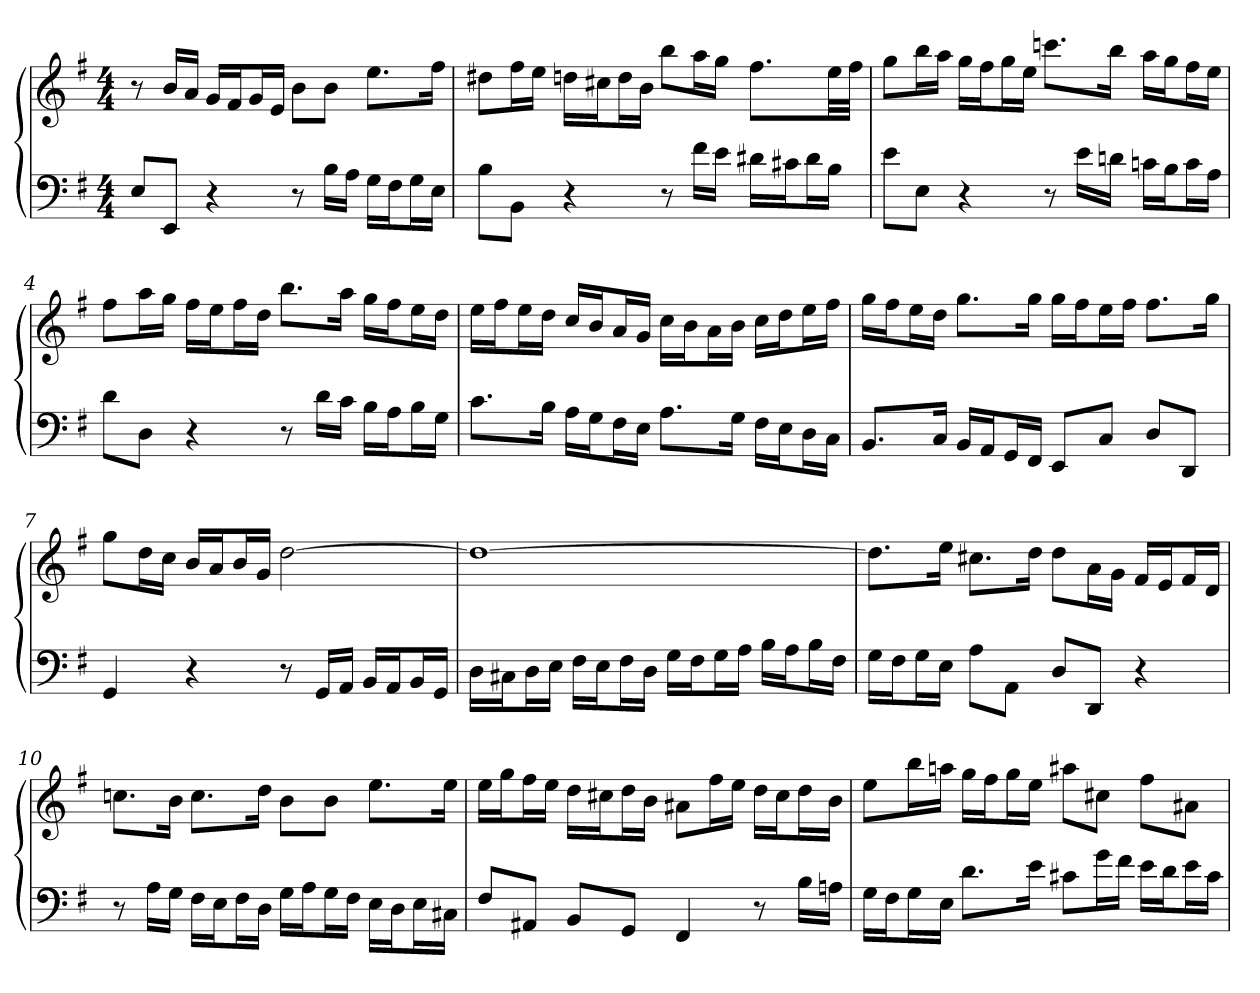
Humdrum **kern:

**kern	**kern
*part2	*part1
*staff2	*staff1
*clefF4	*clefG2
*k[f#]	*k[f#]
*e:	*e:
*M4/4	*M4/4
=1	=1
8E/L	8r
8EE/J	16b/LL
.	16a/JJ
4r	16g/LL
.	16f#/J
.	16g/L
.	16e/JJ
8r	8b\L
16B\LL	8b\J
16A\JJ	.
16G\LL	8.ee\L
16F#\J	.
16G\L	.
16E\JJ	16ff#\Jk
=2	=2
8B\L	8dd#X\L
8BB\J	16ff#\L
.	16ee\JJ
4r	16ddn\LL
.	16cc#X\J
.	16dd\L
.	16b\JJ
8r	8bb\L
16f#\LL	16aa\L
16e\JJ	16gg\JJ
16d#X\LL	8.ff#\L
16c#X\J	.
16d#\L	.
16B\JJ	32ee\LL
.	32ff#\JJJ
=3	=3
8e\L	8gg\L
8E\J	16bb\L
.	16aa\JJ
4r	16gg\LL
.	16ff#\J
.	16gg\L
.	16ee\JJ
8r	8.cccn\L
16e\LL	.
16dn\JJ	16bb\Jk
16cn\LL	16aa\LL
16B\J	16gg\J
16c\L	16ff#\L
16A\JJ	16ee\JJ
=4	=4
8d\L	8ff#\L
8D\J	16aa\L
.	16gg\JJ
4r	16ff#\LL
.	16ee\J
.	16ff#\L
.	16dd\JJ
8r	8.bb\L
16d\LL	.
16c\JJ	16aa\Jk
16B\LL	16gg\LL
16A\J	16ff#\J
16B\L	16ee\L
16G\JJ	16dd\JJ
=5	=5
8.c\L	16ee\LL
.	16ff#\J
.	16ee\L
16B\Jk	16dd\JJ
16A\LL	16cc/LL
16G\J	16b/J
16F#\L	16a/L
16E\JJ	16g/JJ
8.A\L	16cc\LL
.	16b\J
.	16a\L
16G\Jk	16b\JJ
16F#\LL	16cc\LL
16E\J	16dd\J
16D\L	16ee\L
16C\JJ	16ff#\JJ
=6	=6
8.BB/L	16gg\LL
.	16ff#\J
.	16ee\L
16C/Jk	16dd\JJ
16BB/LL	8.gg\L
16AA/J	.
16GG/L	.
16FF#/JJ	16gg\Jk
8EE/L	16gg\LL
.	16ff#\J
8C/J	16ee\L
.	16ff#\JJ
8D/L	8.ff#\L
8DD/J	.
.	16gg\Jk
=7	=7
4GG	8gg\L
.	16dd\L
.	16cc\JJ
4r	16b/LL
.	16a/J
.	16b/L
.	16g/JJ
8r	[2dd
16GG/LL	.
16AA/JJ	.
16BB/LL	.
16AA/J	.
16BB/L	.
16GG/JJ	.
=8	=8
16D\LL	1dd_
16C#X\J	.
16D\L	.
16E\JJ	.
16F#\LL	.
16E\J	.
16F#\L	.
16D\JJ	.
16G\LL	.
16F#\J	.
16G\L	.
16A\JJ	.
16B\LL	.
16A\J	.
16B\L	.
16F#\JJ	.
=9	=9
16G\LL	8.dd\L]
16F#\J	.
16G\L	.
16E\JJ	16ee\Jk
8A\L	8.cc#X\L
8AA\J	.
.	16dd\Jk
8D/L	8dd\L
8DD/J	16a\L
.	16g\JJ
4r	16f#/LL
.	16e/J
.	16f#/L
.	16d/JJ
=10	=10
8r	8.ccn\L
16A\LL	.
16G\JJ	16b\Jk
16F#\LL	8.cc\L
16E\J	.
16F#\L	.
16D\JJ	16dd\Jk
16G\LL	8b\L
16A\J	.
16G\L	8b\J
16F#\JJ	.
16E\LL	8.ee\L
16D\J	.
16E\L	.
16C#X\JJ	16ee\Jk
=11	=11
8F#/L	16ee\LL
.	16gg\J
8AA#X/J	16ff#\L
.	16ee\JJ
8BB/L	16dd\LL
.	16cc#X\J
8GG/J	16dd\L
.	16b\JJ
4FF#	8a#X\L
.	16ff#\L
.	16ee\JJ
8r	16dd\LL
.	16cc#\J
16B\LL	16dd\L
16An\JJ	16b\JJ
=12	=12
16G\LL	8ee\L
16F#\J	.
16G\L	16bb\L
16E\JJ	16aan\JJ
8.d\L	16gg\LL
.	16ff#\J
.	16gg\L
16e\Jk	16ee\JJ
8c#X\L	8aa#X\L
16g\L	8cc#X\J
16f#\JJ	.
16e\LL	8ff#\L
16d\J	.
16e\L	8a#\J
16c#\JJ	.
=	=
*-	*-
